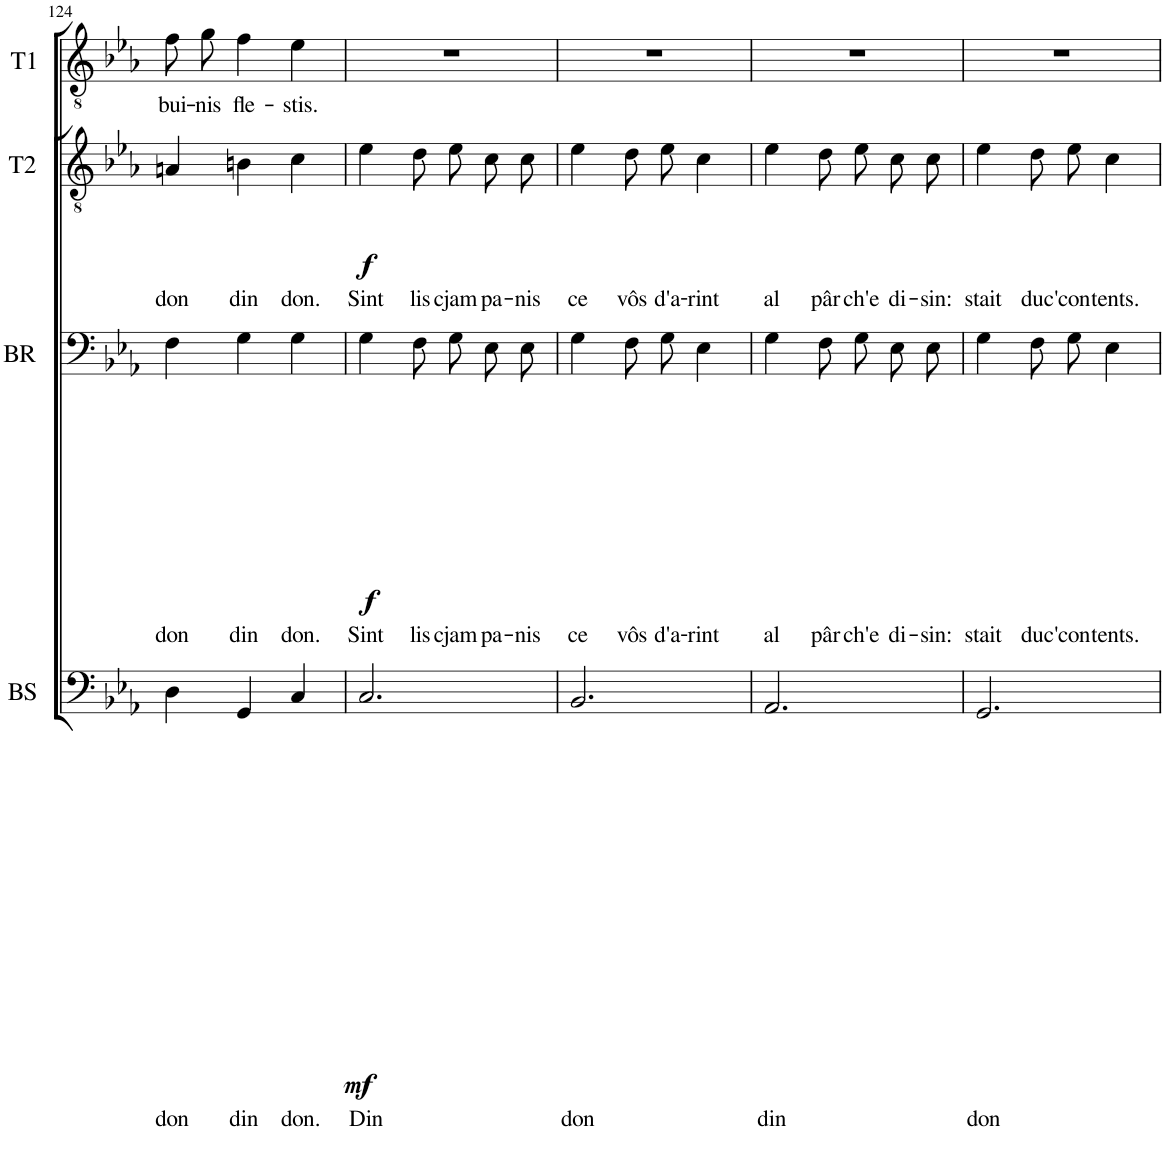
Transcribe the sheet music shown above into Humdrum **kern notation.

**kern	**text	**dynam	**kern	**text	**dynam	**kern	**text	**dynam	**kern	**text
*part4	*part4	*part4	*part3	*part3	*part3	*part2	*part2	*part2	*part1	*part1
*staff4	*staff4	*staff4	*staff3	*staff3	*staff3	*staff2	*staff2	*staff2	*staff1	*staff1
*I"BS	*	*	*I"BR	*	*	*I"T2	*	*	*I"T1	*
*I'BS	*	*	*I'BR	*	*	*I'T2	*	*	*I'T1	*
!!LO:PB:g=z
*clefF4	*	*	*clefF4	*	*	*clefGv2	*	*	*clefGv2	*
*Trd7c12	*	*	*	*	*	*	*	*	*	*
*k[b-e-a-]	*	*	*k[b-e-a-]	*	*	*k[b-e-a-]	*	*	*k[b-e-a-]	*
*M3/4	*	*	*M3/4	*	*	*M3/4	*	*	*M3/4	*
=124	=124	=124	=124	=124	=124	=124	=124	=124	=124	=124
!	!LO:LY:b	!	!	!LO:LY:b	!	!	!LO:LY:b	!	!	!LO:LY:b
4D\	don	.	4F\	don	.	4An/	don	.	8f\L	bui-
!	!	!	!	!	!	!	!	!	!	!LO:LY:b
.	.	.	.	.	.	.	.	.	8g\J	-nis
!	!LO:LY:b	!	!	!LO:LY:b	!	!	!LO:LY:b	!	!	!LO:LY:b
4GG/	din	.	4G\	din	.	4Bn\	din	.	4f\	fle-
!	!LO:LY:b	!	!	!LO:LY:b	!	!	!LO:LY:b	!	!	!LO:LY:b
4C/	don.	.	4G\	don.	.	4c\	don.	.	4e-\	-stis.
=125	=125	=125	=125	=125	=125	=125	=125	=125	=125	=125
!	!LO:LY:b	!LO:DY:b	!	!LO:LY:b	!LO:DY:b	!	!LO:LY:b	!LO:DY:b	!	!
2.C/	Din	mf	4G\	Sint	f	4e-\	Sint	f	2.r	.
!	!	!	!	!LO:LY:b	!	!	!LO:LY:b	!	!	!
.	.	.	8F\L	lis	.	8d\L	lis	.	.	.
!	!	!	!	!LO:LY:b	!	!	!LO:LY:b	!	!	!
.	.	.	8G\J	cjam-	.	8e-\J	cjam-	.	.	.
!	!	!	!	!LO:LY:b	!	!	!LO:LY:b	!	!	!
.	.	.	8E-\L	-pa-	.	8c\L	-pa-	.	.	.
!	!	!	!	!LO:LY:b	!	!	!LO:LY:b	!	!	!
.	.	.	8E-\J	-nis	.	8c\J	-nis	.	.	.
=126	=126	=126	=126	=126	=126	=126	=126	=126	=126	=126
!	!LO:LY:b	!	!	!LO:LY:b	!	!	!LO:LY:b	!	!	!
2.BB-/	don	.	4G\	ce	.	4e-\	ce	.	2.r	.
!	!	!	!	!LO:LY:b	!	!	!LO:LY:b	!	!	!
.	.	.	8F\L	vôs	.	8d\L	vôs	.	.	.
!	!	!	!	!LO:LY:b	!	!	!LO:LY:b	!	!	!
.	.	.	8G\J	d'a-	.	8e-\J	d'a-	.	.	.
!	!	!	!	!LO:LY:b	!	!	!LO:LY:b	!	!	!
.	.	.	4E-\	-rint	.	4c\	-rint	.	.	.
=127	=127	=127	=127	=127	=127	=127	=127	=127	=127	=127
!	!LO:LY:b	!	!	!LO:LY:b	!	!	!LO:LY:b	!	!	!
2.AA-/	din	.	4G\	al	.	4e-\	al	.	2.r	.
!	!	!	!	!LO:LY:b	!	!	!LO:LY:b	!	!	!
.	.	.	8F\L	pâr	.	8d\L	pâr	.	.	.
!	!	!	!	!LO:LY:b	!	!	!LO:LY:b	!	!	!
.	.	.	8G\J	ch'e	.	8e-\J	ch'e	.	.	.
!	!	!	!	!LO:LY:b	!	!	!LO:LY:b	!	!	!
.	.	.	8E-\L	di-	.	8c\L	di-	.	.	.
!	!	!	!	!LO:LY:b	!	!	!LO:LY:b	!	!	!
.	.	.	8E-\J	-sin:	.	8c\J	-sin:	.	.	.
=128	=128	=128	=128	=128	=128	=128	=128	=128	=128	=128
!	!LO:LY:b	!	!	!LO:LY:b	!	!	!LO:LY:b	!	!	!
2.GG/	don	.	4G\	stait	.	4e-\	stait	.	2.r	.
!	!	!	!	!LO:LY:b	!	!	!LO:LY:b	!	!	!
.	.	.	8F\L	duc'	.	8d\L	duc'	.	.	.
!	!	!	!	!LO:LY:b	!	!	!LO:LY:b	!	!	!
.	.	.	8G\J	con-	.	8e-\J	con-	.	.	.
!	!	!	!	!LO:LY:b	!	!	!LO:LY:b	!	!	!
.	.	.	4E-\	-tents.	.	4c\	-tents.	.	.	.
=	=	=	=	=	=	=	=	=	=	=
*-	*-	*-	*-	*-	*-	*-	*-	*-	*-	*-
